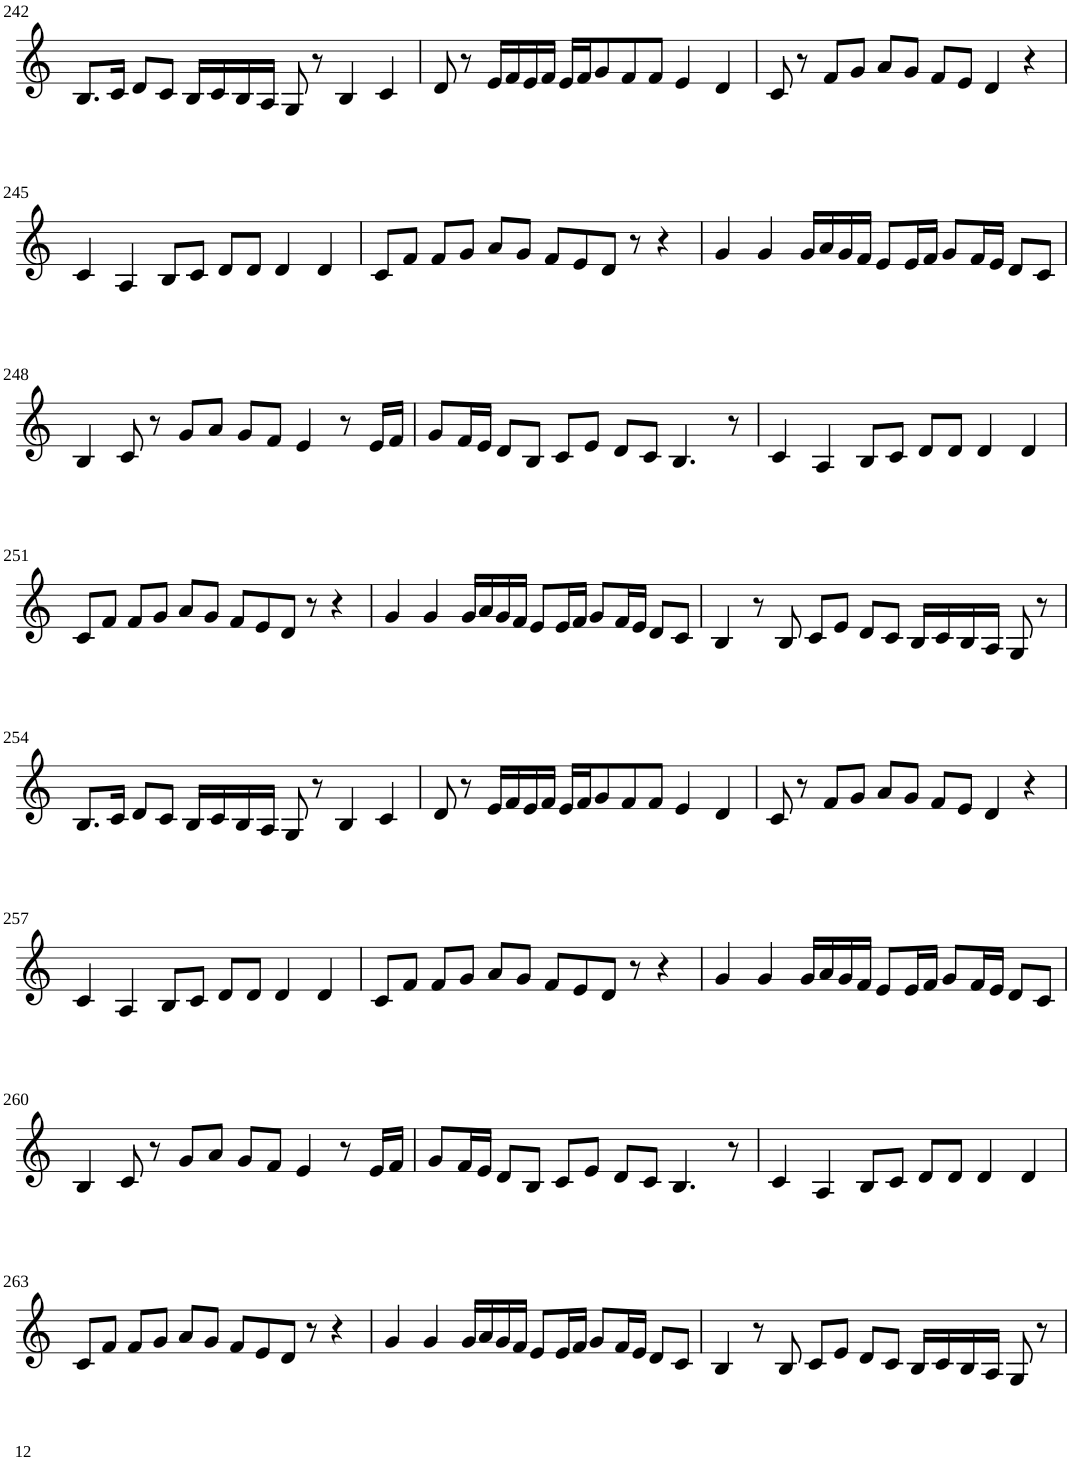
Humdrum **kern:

**kern
*part1
*staff1
*I"Violin
!!LO:PB:g=z
*clefG2
*k[]
*M6/4
=242
8.B/L
16c/Jk
8d/L
8c/J
16B/LL
16c/
16B/
16A/JJ
8G/
8r
4B/
4c/
=243
8d/
8r
16e/LL
16f/
16e/
16f/JJ
16e/LL
16f/J
8g/
8f/
8f/J
4e/
4d/
=244
8c/
8r
8f/L
8g/J
8a/L
8g/J
8f/L
8e/J
4d/
4r
!!LO:LB:g=z
=245
4c/
4A/
8B/L
8c/J
8d/L
8d/J
4d/
4d/
=246
8c/L
8f/J
8f/L
8g/J
8a/L
8g/J
8f/L
8e/
8d/J
8r
4r
=247
4g/
4g/
16g/LL
16a/
16g/
16f/JJ
8e/L
16e/L
16f/JJ
8g/L
16f/L
16e/JJ
8d/L
8c/J
!!LO:LB:g=z
=248
4B/
8c/
8r
8g/L
8a/J
8g/L
8f/J
4e/
8r
16e/LL
16f/JJ
=249
8g/L
16f/L
16e/JJ
8d/L
8B/J
8c/L
8e/J
8d/L
8c/J
4.B/
8r
=250
4c/
4A/
8B/L
8c/J
8d/L
8d/J
4d/
4d/
!!LO:LB:g=z
=251
8c/L
8f/J
8f/L
8g/J
8a/L
8g/J
8f/L
8e/
8d/J
8r
4r
=252
4g/
4g/
16g/LL
16a/
16g/
16f/JJ
8e/L
16e/L
16f/JJ
8g/L
16f/L
16e/JJ
8d/L
8c/J
=253
4B/
8r
8B/
8c/L
8e/J
8d/L
8c/J
16B/LL
16c/
16B/
16A/JJ
8G/
8r
!!LO:LB:g=z
=254
8.B/L
16c/Jk
8d/L
8c/J
16B/LL
16c/
16B/
16A/JJ
8G/
8r
4B/
4c/
=255
8d/
8r
16e/LL
16f/
16e/
16f/JJ
16e/LL
16f/J
8g/
8f/
8f/J
4e/
4d/
=256
8c/
8r
8f/L
8g/J
8a/L
8g/J
8f/L
8e/J
4d/
4r
!!LO:LB:g=z
=257
4c/
4A/
8B/L
8c/J
8d/L
8d/J
4d/
4d/
=258
8c/L
8f/J
8f/L
8g/J
8a/L
8g/J
8f/L
8e/
8d/J
8r
4r
=259
4g/
4g/
16g/LL
16a/
16g/
16f/JJ
8e/L
16e/L
16f/JJ
8g/L
16f/L
16e/JJ
8d/L
8c/J
!!LO:LB:g=z
=260
4B/
8c/
8r
8g/L
8a/J
8g/L
8f/J
4e/
8r
16e/LL
16f/JJ
=261
8g/L
16f/L
16e/JJ
8d/L
8B/J
8c/L
8e/J
8d/L
8c/J
4.B/
8r
=262
4c/
4A/
8B/L
8c/J
8d/L
8d/J
4d/
4d/
!!LO:LB:g=z
=263
8c/L
8f/J
8f/L
8g/J
8a/L
8g/J
8f/L
8e/
8d/J
8r
4r
=264
4g/
4g/
16g/LL
16a/
16g/
16f/JJ
8e/L
16e/L
16f/JJ
8g/L
16f/L
16e/JJ
8d/L
8c/J
=265
4B/
8r
8B/
8c/L
8e/J
8d/L
8c/J
16B/LL
16c/
16B/
16A/JJ
8G/
8r
=
*-
